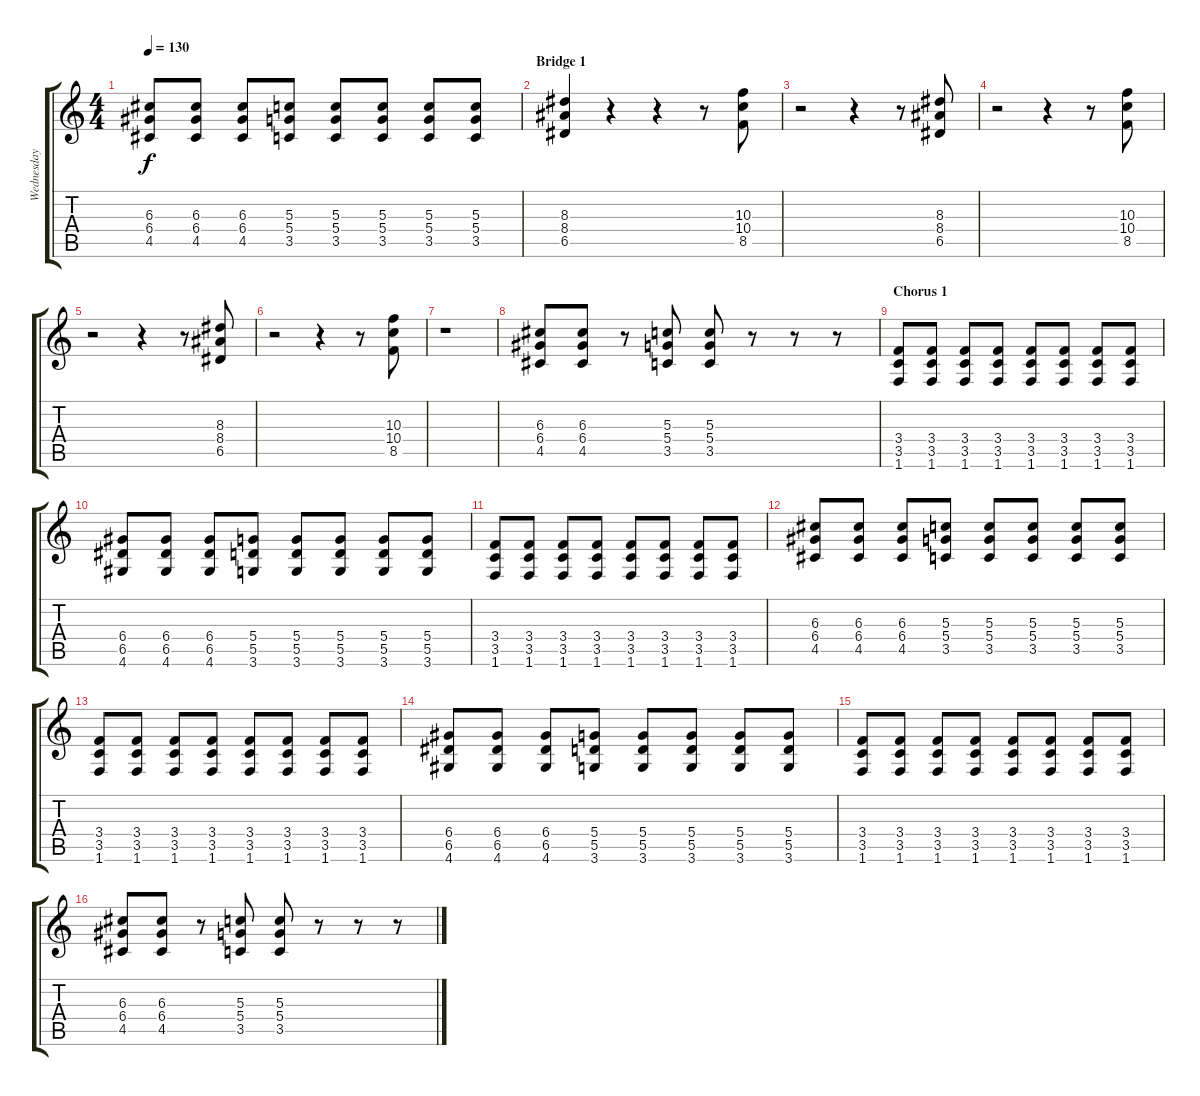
\track ("Wednesday 13" "Wednesday ") {instrument distortionguitar}
\staff {score tabs}
\tuning (E4 B3 G3 D3 A2 E2) {hide}
\ts (4 4)
\tempo 130
\clef g2
\ks c
(6.3 6.4 4.5).8{dy f} (6.3 6.4 4.5).8 (6.3 6.4 4.5).8 (5.3 5.4 3.5).8 (5.3 5.4 3.5).8 (5.3 5.4 3.5).8 (5.3 5.4 3.5).8 (5.3 5.4 3.5).8 |
\section ("" "Bridge 1")
(8.3 8.4 6.5).4 r.4 r.4 r.8 (10.3 10.4 8.5).8 |
r.2 r.4 r.8 (8.3 8.4 6.5).8 |
r.2 r.4 r.8 (10.3 10.4 8.5).8 |
r.2 r.4 r.8 (8.3 8.4 6.5).8 |
r.2 r.4 r.8 (10.3 10.4 8.5).8 |
r.1 |
(6.3 6.4 4.5).8 (6.3 6.4 4.5).8 r.8 (5.3 5.4 3.5).8 (5.3 5.4 3.5).8 r.8 r.8 r.8 |
\section ("" "Chorus 1")
(3.4 3.5 1.6).8 (3.4 3.5 1.6).8 (3.4 3.5 1.6).8 (3.4 3.5 1.6).8 (3.4 3.5 1.6).8 (3.4 3.5 1.6).8 (3.4 3.5 1.6).8 (3.4 3.5 1.6).8 |
(6.4 6.5 4.6).8 (6.4 6.5 4.6).8 (6.4 6.5 4.6).8 (5.4 5.5 3.6).8 (5.4 5.5 3.6).8 (5.4 5.5 3.6).8 (5.4 5.5 3.6).8 (5.4 5.5 3.6).8 |
(3.4 3.5 1.6).8 (3.4 3.5 1.6).8 (3.4 3.5 1.6).8 (3.4 3.5 1.6).8 (3.4 3.5 1.6).8 (3.4 3.5 1.6).8 (3.4 3.5 1.6).8 (3.4 3.5 1.6).8 |
(6.3 6.4 4.5).8 (6.3 6.4 4.5).8 (6.3 6.4 4.5).8 (5.3 5.4 3.5).8 (5.3 5.4 3.5).8 (5.3 5.4 3.5).8 (5.3 5.4 3.5).8 (5.3 5.4 3.5).8 |
(3.4 3.5 1.6).8 (3.4 3.5 1.6).8 (3.4 3.5 1.6).8 (3.4 3.5 1.6).8 (3.4 3.5 1.6).8 (3.4 3.5 1.6).8 (3.4 3.5 1.6).8 (3.4 3.5 1.6).8 |
(6.4 6.5 4.6).8 (6.4 6.5 4.6).8 (6.4 6.5 4.6).8 (5.4 5.5 3.6).8 (5.4 5.5 3.6).8 (5.4 5.5 3.6).8 (5.4 5.5 3.6).8 (5.4 5.5 3.6).8 |
(3.4 3.5 1.6).8 (3.4 3.5 1.6).8 (3.4 3.5 1.6).8 (3.4 3.5 1.6).8 (3.4 3.5 1.6).8 (3.4 3.5 1.6).8 (3.4 3.5 1.6).8 (3.4 3.5 1.6).8 |
(6.3 6.4 4.5).8 (6.3 6.4 4.5).8 r.8 (5.3 5.4 3.5).8 (5.3 5.4 3.5).8 r.8 r.8 r.8
